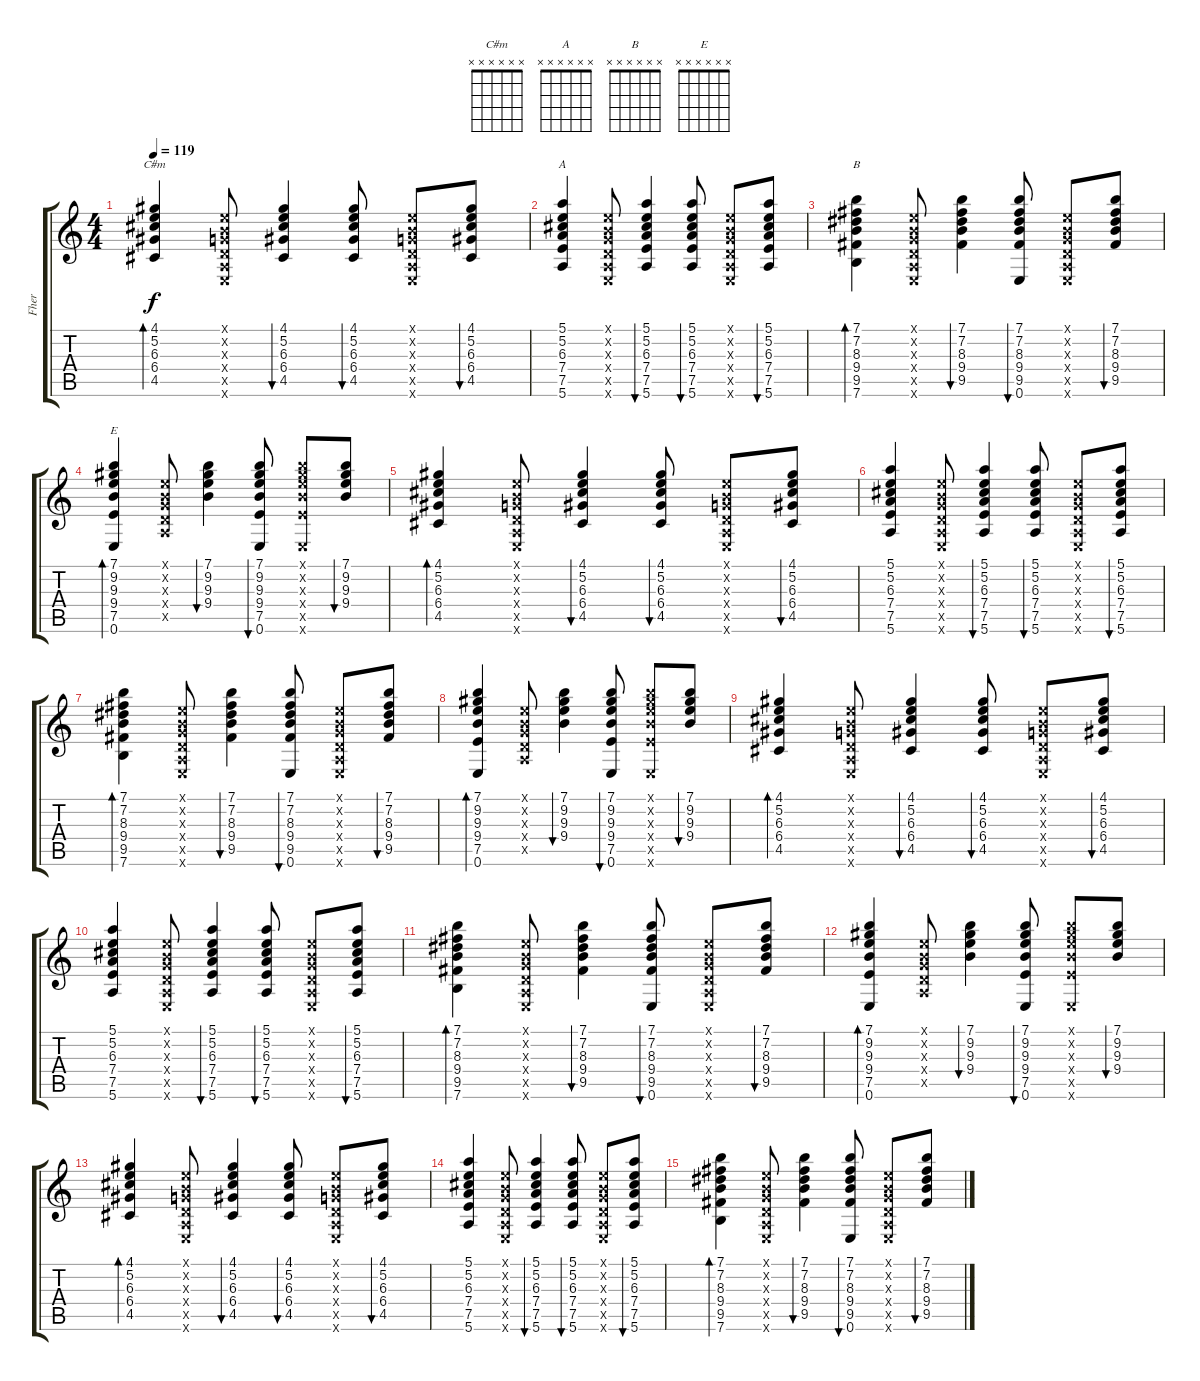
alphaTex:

\track ("Fher" "Fher") {instrument acousticguitarsteel}
\staff {score tabs}
\tuning (E4 B3 G3 D3 A2 E2) {hide}
\chord ("C#m" x x x x x x)
\chord ("A" x x x x x x)
\chord ("B" x x x x x x)
\chord ("E" x x x x x x)
\ts (4 4)
\tempo 119
\clef g2
\ks c
(4.1 5.2 6.3 6.4 4.5).4{bd 60 ch "C#m" dy f} (0.1{x} 0.2{x} 0.3{x} 0.4{x} 0.5{x} 0.6{x}).8 (4.1 5.2 6.3 6.4 4.5).4{bu 60} (4.1 5.2 6.3 6.4 4.5).8{bu 60} (0.1{x} 0.2{x} 0.3{x} 0.4{x} 0.5{x} 0.6{x}).8 (4.1 5.2 6.3 6.4 4.5).8{bu 60} |
(5.1 5.2 6.3 7.4 7.5 5.6).4{ch "A"} (0.1{x} 0.2{x} 0.3{x} 0.4{x} 0.5{x} 0.6{x}).8 (5.1 5.2 6.3 7.4 7.5 5.6).4{bu 60} (5.1 5.2 6.3 7.4 7.5 5.6).8{bu 60} (0.1{x} 0.2{x} 0.3{x} 0.4{x} 0.5{x} 0.6{x}).8 (5.1 5.2 6.3 7.4 7.5 5.6).8{bu 30} |
(7.1 7.2 8.3 9.4 9.5 7.6).4{bd 60 ch "B"} (0.1{x} 0.2{x} 0.3{x} 0.4{x} 0.5{x} 0.6{x}).8 (7.1 7.2 8.3 9.4 9.5).4{bu 60} (7.1 7.2 8.3 9.4 9.5 0.6).8{bu 60} (0.1{x} 0.2{x} 0.3{x} 0.4{x} 0.5{x} 0.6{x}).8 (7.1 7.2 8.3 9.4 9.5).8{bu 60} |
(7.1 9.2 9.3 9.4 7.5 0.6).4{bd 60 ch "E"} (0.1{x} 0.2{x} 0.3{x} 0.4{x} 0.5{x}).8 (7.1 9.2 9.3 9.4).4{bu 60} (7.1 9.2 9.3 9.4 7.5 0.6).8{bu 60} (7.1{x} 9.2{x} 9.3{x} 9.4{x} 7.5{x} 0.6{x}).8 (7.1 9.2 9.3 9.4).8{bu 30} |
(4.1 5.2 6.3 6.4 4.5).4{bd 60} (0.1{x} 0.2{x} 0.3{x} 0.4{x} 0.5{x} 0.6{x}).8 (4.1 5.2 6.3 6.4 4.5).4{bu 60} (4.1 5.2 6.3 6.4 4.5).8{bu 60} (0.1{x} 0.2{x} 0.3{x} 0.4{x} 0.5{x} 0.6{x}).8 (4.1 5.2 6.3 6.4 4.5).8{bu 60} |
(5.1 5.2 6.3 7.4 7.5 5.6).4 (0.1{x} 0.2{x} 0.3{x} 0.4{x} 0.5{x} 0.6{x}).8 (5.1 5.2 6.3 7.4 7.5 5.6).4{bu 60} (5.1 5.2 6.3 7.4 7.5 5.6).8{bu 60} (0.1{x} 0.2{x} 0.3{x} 0.4{x} 0.5{x} 0.6{x}).8 (5.1 5.2 6.3 7.4 7.5 5.6).8{bu 30} |
(7.1 7.2 8.3 9.4 9.5 7.6).4{bd 60} (0.1{x} 0.2{x} 0.3{x} 0.4{x} 0.5{x} 0.6{x}).8 (7.1 7.2 8.3 9.4 9.5).4{bu 60} (7.1 7.2 8.3 9.4 9.5 0.6).8{bu 60} (0.1{x} 0.2{x} 0.3{x} 0.4{x} 0.5{x} 0.6{x}).8 (7.1 7.2 8.3 9.4 9.5).8{bu 60} |
(7.1 9.2 9.3 9.4 7.5 0.6).4{bd 60} (0.1{x} 0.2{x} 0.3{x} 0.4{x} 0.5{x}).8 (7.1 9.2 9.3 9.4).4{bu 60} (7.1 9.2 9.3 9.4 7.5 0.6).8{bu 60} (7.1{x} 9.2{x} 9.3{x} 9.4{x} 7.5{x} 0.6{x}).8 (7.1 9.2 9.3 9.4).8{bu 30} |
(4.1 5.2 6.3 6.4 4.5).4{bd 60} (0.1{x} 0.2{x} 0.3{x} 0.4{x} 0.5{x} 0.6{x}).8 (4.1 5.2 6.3 6.4 4.5).4{bu 60} (4.1 5.2 6.3 6.4 4.5).8{bu 60} (0.1{x} 0.2{x} 0.3{x} 0.4{x} 0.5{x} 0.6{x}).8 (4.1 5.2 6.3 6.4 4.5).8{bu 60} |
(5.1 5.2 6.3 7.4 7.5 5.6).4 (0.1{x} 0.2{x} 0.3{x} 0.4{x} 0.5{x} 0.6{x}).8 (5.1 5.2 6.3 7.4 7.5 5.6).4{bu 60} (5.1 5.2 6.3 7.4 7.5 5.6).8{bu 60} (0.1{x} 0.2{x} 0.3{x} 0.4{x} 0.5{x} 0.6{x}).8 (5.1 5.2 6.3 7.4 7.5 5.6).8{bu 30} |
(7.1 7.2 8.3 9.4 9.5 7.6).4{bd 60} (0.1{x} 0.2{x} 0.3{x} 0.4{x} 0.5{x} 0.6{x}).8 (7.1 7.2 8.3 9.4 9.5).4{bu 60} (7.1 7.2 8.3 9.4 9.5 0.6).8{bu 60} (0.1{x} 0.2{x} 0.3{x} 0.4{x} 0.5{x} 0.6{x}).8 (7.1 7.2 8.3 9.4 9.5).8{bu 60} |
(7.1 9.2 9.3 9.4 7.5 0.6).4{bd 60} (0.1{x} 0.2{x} 0.3{x} 0.4{x} 0.5{x}).8 (7.1 9.2 9.3 9.4).4{bu 60} (7.1 9.2 9.3 9.4 7.5 0.6).8{bu 60} (7.1{x} 9.2{x} 9.3{x} 9.4{x} 7.5{x} 0.6{x}).8 (7.1 9.2 9.3 9.4).8{bu 30} |
(4.1 5.2 6.3 6.4 4.5).4{bd 60} (0.1{x} 0.2{x} 0.3{x} 0.4{x} 0.5{x} 0.6{x}).8 (4.1 5.2 6.3 6.4 4.5).4{bu 60} (4.1 5.2 6.3 6.4 4.5).8{bu 60} (0.1{x} 0.2{x} 0.3{x} 0.4{x} 0.5{x} 0.6{x}).8 (4.1 5.2 6.3 6.4 4.5).8{bu 60} |
(5.1 5.2 6.3 7.4 7.5 5.6).4 (0.1{x} 0.2{x} 0.3{x} 0.4{x} 0.5{x} 0.6{x}).8 (5.1 5.2 6.3 7.4 7.5 5.6).4{bu 60} (5.1 5.2 6.3 7.4 7.5 5.6).8{bu 60} (0.1{x} 0.2{x} 0.3{x} 0.4{x} 0.5{x} 0.6{x}).8 (5.1 5.2 6.3 7.4 7.5 5.6).8{bu 30} |
(7.1 7.2 8.3 9.4 9.5 7.6).4{bd 60} (0.1{x} 0.2{x} 0.3{x} 0.4{x} 0.5{x} 0.6{x}).8 (7.1 7.2 8.3 9.4 9.5).4{bu 60} (7.1 7.2 8.3 9.4 9.5 0.6).8{bu 60} (0.1{x} 0.2{x} 0.3{x} 0.4{x} 0.5{x} 0.6{x}).8 (7.1 7.2 8.3 9.4 9.5).8{bu 60}
